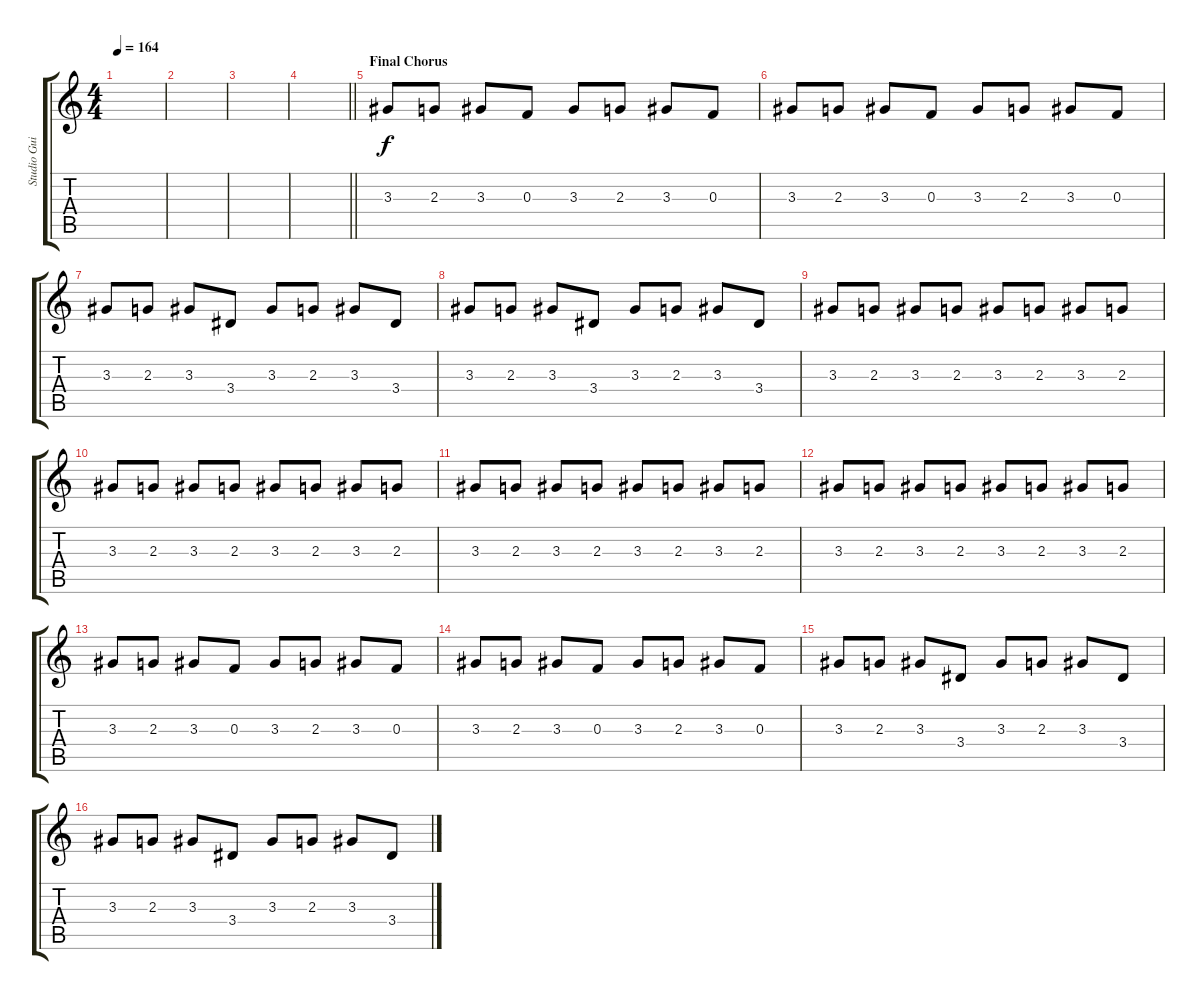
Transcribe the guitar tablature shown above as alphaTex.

\track ("Studio Guitar (Andi)" "Studio Gui") {instrument distortionguitar}
\staff {score tabs}
\tuning (D4 A3 F3 C3 G2 C2) {hide}
\ts (4 4)
\tempo 164
\clef g2
\ks c
|
|
|
\barLineRight lightlight
|
\section ("" "Final Chorus")
3.3.8{volume 13 balance 12 instrument distortionguitar} 2.3.8 3.3.8 0.3.8 3.3.8 2.3.8 3.3.8 0.3.8 |
3.3.8 2.3.8 3.3.8 0.3.8 3.3.8 2.3.8 3.3.8 0.3.8 |
3.3.8 2.3.8 3.3.8 3.4.8 3.3.8 2.3.8 3.3.8 3.4.8 |
3.3.8 2.3.8 3.3.8 3.4.8 3.3.8 2.3.8 3.3.8 3.4.8 |
3.3.8 2.3.8 3.3.8 2.3.8 3.3.8 2.3.8 3.3.8 2.3.8 |
3.3.8 2.3.8 3.3.8 2.3.8 3.3.8 2.3.8 3.3.8 2.3.8 |
3.3.8 2.3.8 3.3.8 2.3.8 3.3.8 2.3.8 3.3.8 2.3.8 |
3.3.8 2.3.8 3.3.8 2.3.8 3.3.8 2.3.8 3.3.8 2.3.8 |
3.3.8 2.3.8 3.3.8 0.3.8 3.3.8 2.3.8 3.3.8 0.3.8 |
3.3.8 2.3.8 3.3.8 0.3.8 3.3.8 2.3.8 3.3.8 0.3.8 |
3.3.8 2.3.8 3.3.8 3.4.8 3.3.8 2.3.8 3.3.8 3.4.8 |
3.3.8 2.3.8 3.3.8 3.4.8 3.3.8 2.3.8 3.3.8 3.4.8
